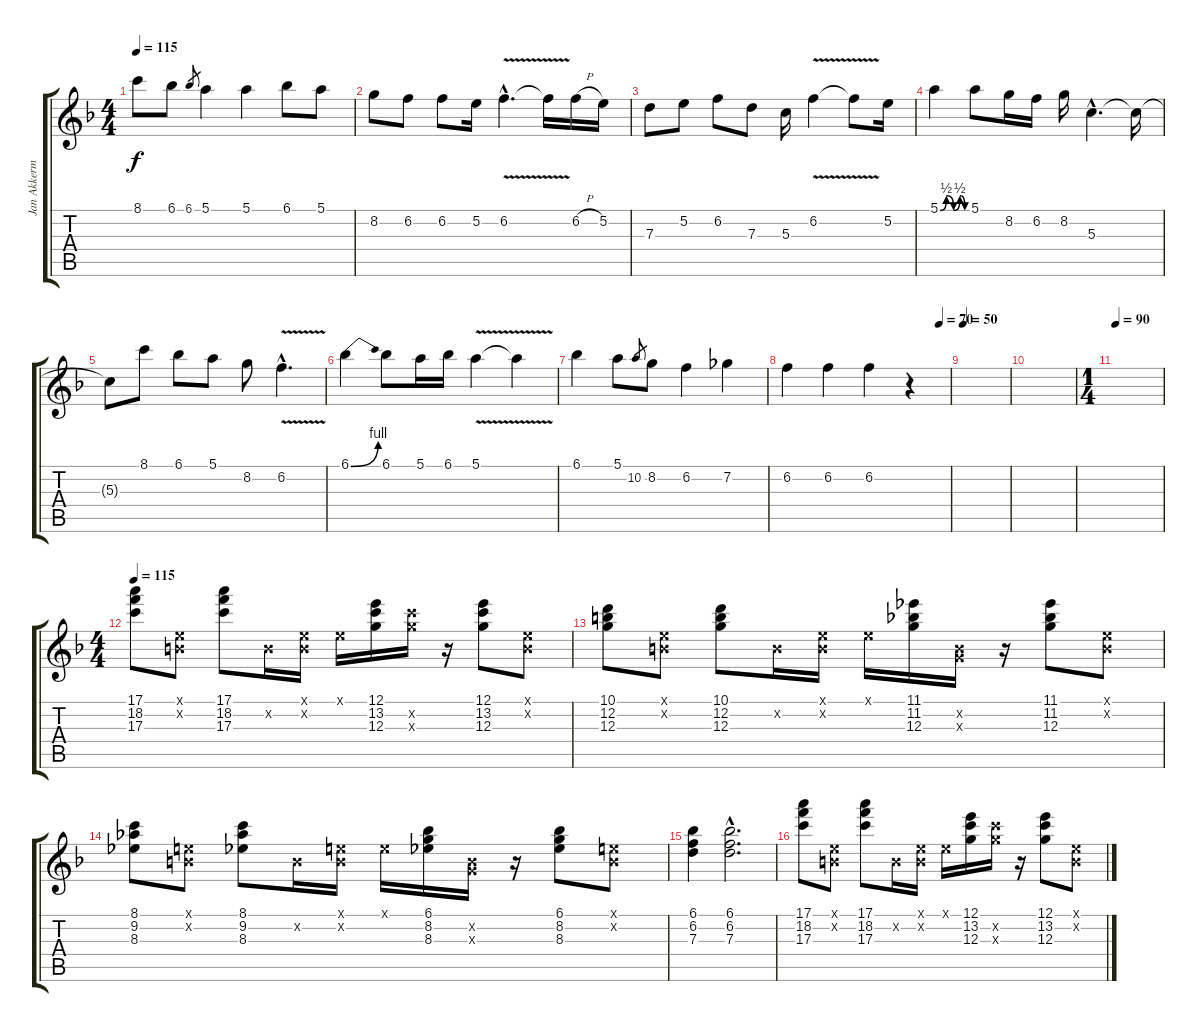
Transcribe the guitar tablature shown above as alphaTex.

\track ("Jan Akkerman" "Jan Akkerm") {instrument distortionguitar}
\staff {score tabs}
\tuning (E4 B3 G3 D3 A2 E2) {hide}
\ts (4 4)
\tempo 115
\clef g2
\ks f
8.1.8{dy f} 6.1.8 6.1.8{gr} 5.1.4 5.1.4 6.1.8 5.1.8 |
8.2.8 6.2.8 6.2.8 5.2.16 6.2{v hac}.4{d} 6.2{t}.16 6.2{h}.16 5.2.16 |
7.3.8 5.2.8 6.2.8 7.3.8 5.3.16 6.2{v}.4 6.2{t}.8 5.2.16 |
5.1{be (custom 0 0 14 2 30 0 44 2 55 0 60 0)}.4 5.1.8 8.2.16 6.2.16 8.2.16 5.3{hac}.4{d} 5.3{t}.16 |
5.3{t}.8 8.1.8 6.1.8 5.1.8 8.2.8 6.2{v hac}.4{d} |
6.1{be (bend 0 0 60 4)}.4 6.1.8 5.1.16 6.1.16 5.1{v}.4 5.1{t}.4 |
6.1.4 5.1.8 10.2.8{gr} 8.2.8 6.2.4 7.2.4 |
\tempo (70 0.9375)
6.2.4 6.2.4 6.2.4 r.4 |
\tempo 50
|
|
\ts (1 4)
\tempo 90
|
\ts (4 4)
\tempo 115
(17.1 18.2 17.3).8{instrument overdrivenguitar} (0.1{x} 0.2{x}).8 (17.1 18.2 17.3).8 0.2{x}.16 (0.1{x} 0.2{x}).16 0.1{x}.16 (12.1 13.2 12.3).16 (13.2{x} 12.3{x}).16 r.16 (12.1 13.2 12.3).8 (0.1{x} 0.2{x}).8 |
(10.1 12.2 12.3).8 (0.1{x} 0.2{x}).8 (10.1 12.2 12.3).8 0.2{x}.16 (0.1{x} 0.2{x}).16 0.1{x}.16 (11.1 11.2 12.3).16 (0.2{x} 0.3{x}).16 r.16 (11.1 11.2 12.3).8 (0.1{x} 0.2{x}).8 |
(8.1 9.2 8.3).8 (0.1{x} 0.2{x}).8 (8.1 9.2 8.3).8 0.2{x}.16 (0.1{x} 0.2{x}).16 0.1{x}.16 (6.1 8.2 8.3).16 (0.2{x} 0.3{x}).16 r.16 (6.1 8.2 8.3).8 (0.1{x} 0.2{x}).8 |
(6.1 6.2 7.3).4 (6.1{hac} 6.2{hac} 7.3{hac}).2{d} |
(17.1 18.2 17.3).8 (0.1{x} 0.2{x}).8 (17.1 18.2 17.3).8 0.2{x}.16 (0.1{x} 0.2{x}).16 0.1{x}.16 (12.1 13.2 12.3).16 (13.2{x} 12.3{x}).16 r.16 (12.1 13.2 12.3).8 (0.1{x} 0.2{x}).8
